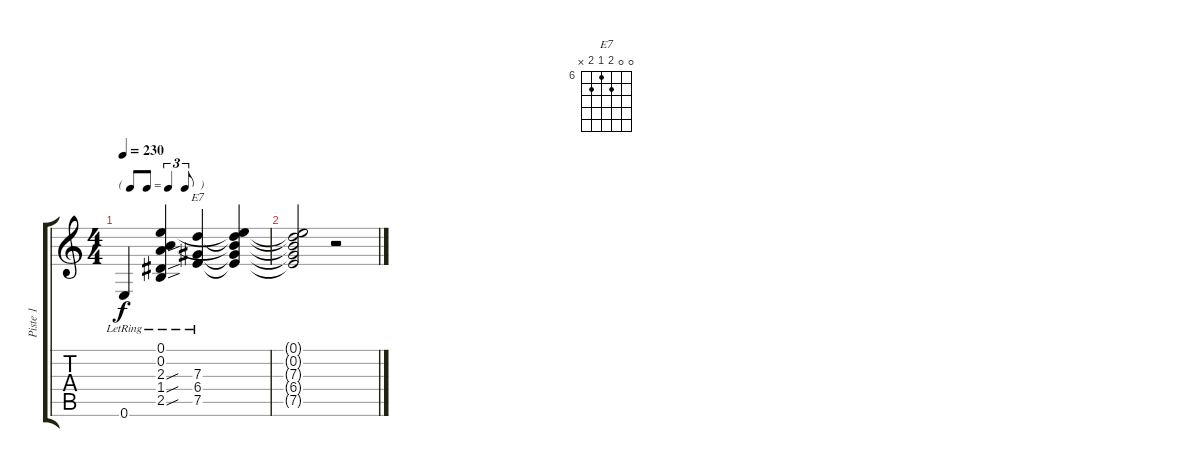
\track ("Piste 1" "Piste 1") {instrument acousticguitarnylon}
\staff {score tabs}
\tuning (E4 B3 G3 D3 A2 E2) {hide}
\chord ("E7" 0 0 7 6 7 x) {firstfret 6}
\ts (4 4)
\tf triplet8th
\tempo 230
\clef g2
\ks c
0.6{lr}.4{dy f} (0.1{lr} 0.2{lr} 2.3{sou} 1.4{sou} 2.5{sou}).4 (7.3{lr} 6.4{lr} 7.5{lr}).4{ch "E7"} (0.1{t} 0.2{t} 7.3{t} 6.4{t} 7.5{t}).4 |
(0.1{t} 0.2{t} 7.3{t} 6.4{t} 7.5{t}).2 r.2
